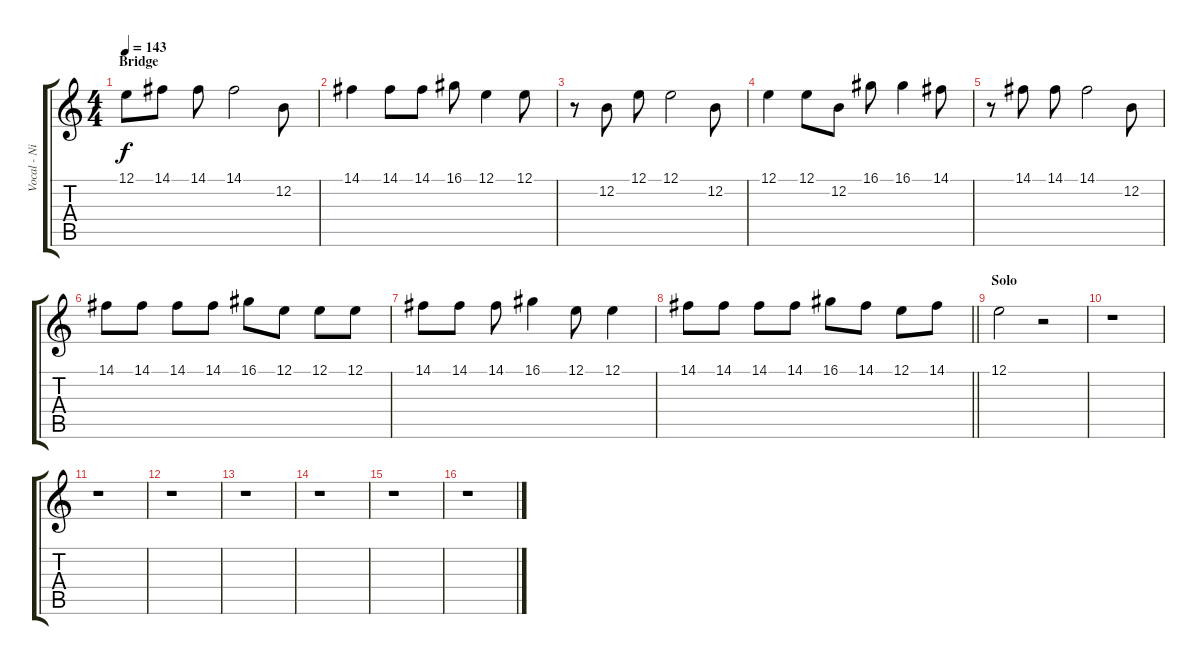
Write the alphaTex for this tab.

\track ("Vocal - Nikola" "Vocal - Ni") {instrument flute}
\staff {score tabs}
\tuning (E4 B3 G3 D3 A2 E2) {hide}
\ts (4 4)
\section ("" "Bridge")
\tempo 143
\clef g2
\ks c
12.1.8{dy f} 14.1.8 14.1.8 14.1.2 12.2.8 |
14.1.4 14.1.8 14.1.8 16.1.8 12.1.4 12.1.8 |
r.8 12.2.8 12.1.8 12.1.2 12.2.8 |
12.1.4 12.1.8 12.2.8 16.1.8 16.1.4 14.1.8 |
r.8 14.1.8 14.1.8 14.1.2 12.2.8 |
14.1.8 14.1.8 14.1.8 14.1.8 16.1.8 12.1.8 12.1.8 12.1.8 |
14.1.8 14.1.8 14.1.8 16.1.4 12.1.8 12.1.4 |
\barLineRight lightlight
14.1.8 14.1.8 14.1.8 14.1.8 16.1.8 14.1.8 12.1.8 14.1.8 |
\section ("" "Solo")
12.1.2 r.2 |
r.1 |
r.1 |
r.1 |
r.1 |
r.1 |
r.1 |
r.1
